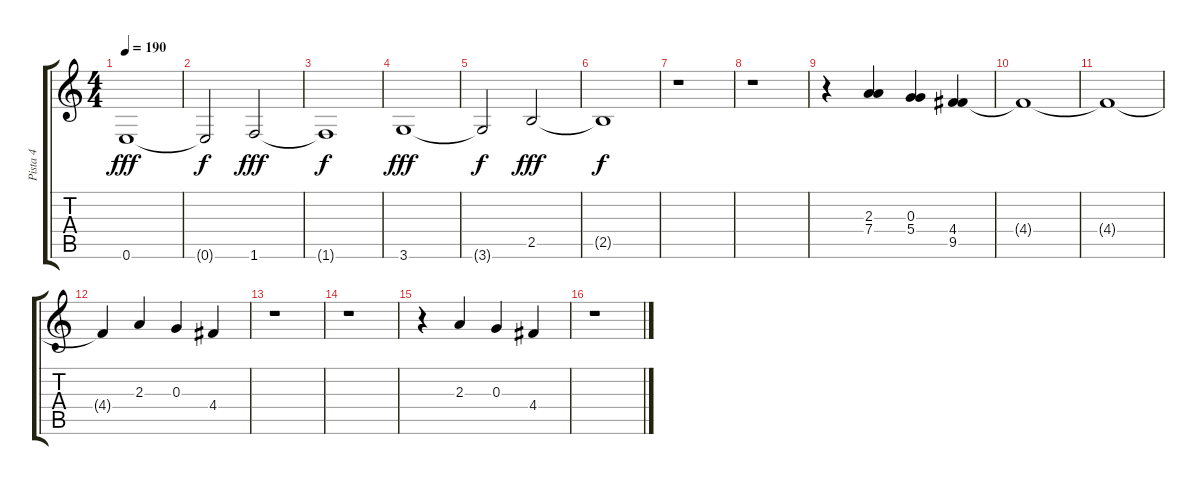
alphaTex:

\track ("Pista 4" "Pista 4") {instrument distortionguitar}
\staff {score tabs}
\tuning (E4 B3 G3 D3 A2 E2) {hide}
\ts (4 4)
\tempo 190
\clef g2
\ks c
0.6.1{dy fff} |
0.6{t}.2{dy f} 1.6.2{dy fff} |
1.6{t}.1{dy f} |
3.6.1{dy fff} |
3.6{t}.2{dy f} 2.5.2{dy fff} |
2.5{t}.1{dy f} |
r.1 |
r.1 |
r.4 (2.3 7.4).4 (0.3 5.4).4 (4.4 9.5).4 |
4.4{t}.1 |
4.4{t}.1 |
4.4{t}.4 2.3.4 0.3.4 4.4.4 |
r.1 |
r.1 |
r.4 2.3.4 0.3.4 4.4.4 |
r.1
